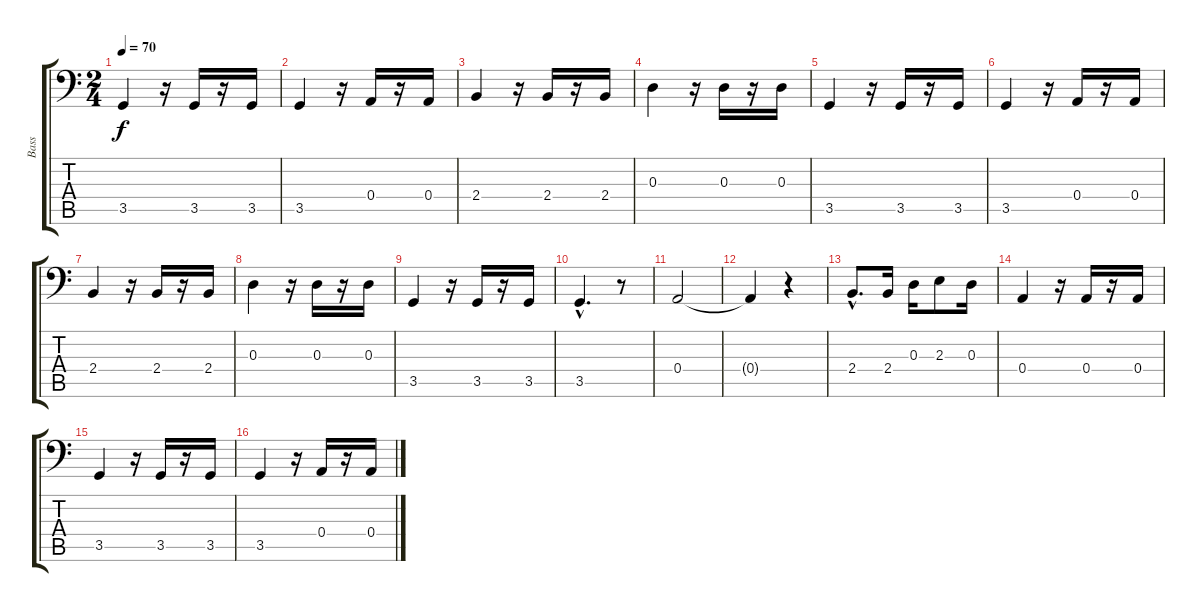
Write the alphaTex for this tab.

\track ("Bass" "Bass") {instrument fretlessbass}
\staff {score tabs}
\tuning (C3 G2 D2 A1 E1 B0) {hide}
\ts (2 4)
\tempo 70
\clef f4
\ks c
3.5.4{dy f} r.16 3.5.16 r.16 3.5.16 |
3.5.4 r.16 0.4.16 r.16 0.4.16 |
2.4.4 r.16 2.4.16 r.16 2.4.16 |
0.3.4 r.16 0.3.16 r.16 0.3.16 |
3.5.4 r.16 3.5.16 r.16 3.5.16 |
3.5.4 r.16 0.4.16 r.16 0.4.16 |
2.4.4 r.16 2.4.16 r.16 2.4.16 |
0.3.4 r.16 0.3.16 r.16 0.3.16 |
3.5.4 r.16 3.5.16 r.16 3.5.16 |
3.5{hac}.4{d} r.8 |
0.4.2 |
0.4{t}.4 r.4 |
2.4{hac}.8{d} 2.4.16 0.3.16 2.3.8 0.3.16 |
0.4.4 r.16 0.4.16 r.16 0.4.16 |
3.5.4 r.16 3.5.16 r.16 3.5.16 |
3.5.4 r.16 0.4.16 r.16 0.4.16
